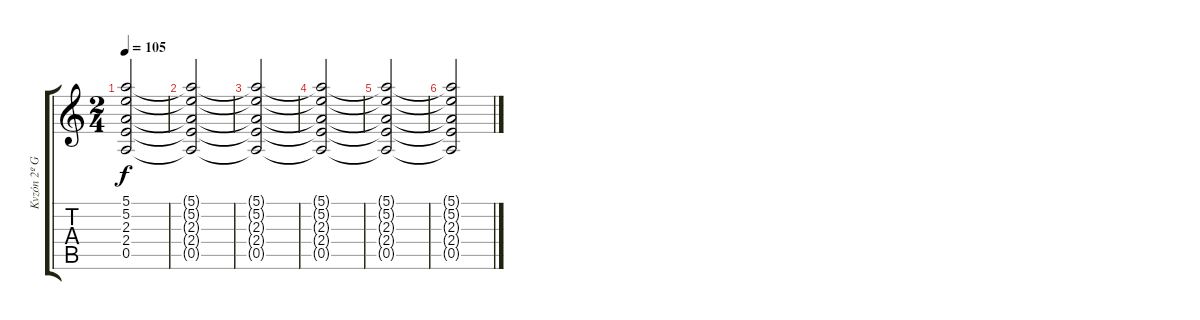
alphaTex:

\track ("Kvzón 2º Guitarra" "Kvzón 2º G") {instrument distortionguitar}
\staff {score tabs}
\tuning (E4 B3 G3 D3 A2 E2) {hide}
\ts (2 4)
\tempo 105
\clef g2
\ks c
(5.1{t} 5.2{t} 2.3{t} 2.4{t} 0.5{t}).2{dy f} |
(5.1{t} 5.2{t} 2.3{t} 2.4{t} 0.5{t}).2 |
(5.1{t} 5.2{t} 2.3{t} 2.4{t} 0.5{t}).2 |
(5.1{t} 5.2{t} 2.3{t} 2.4{t} 0.5{t}).2 |
(5.1{t} 5.2{t} 2.3{t} 2.4{t} 0.5{t}).2 |
(5.1{t} 5.2{t} 2.3{t} 2.4{t} 0.5{t}).2
